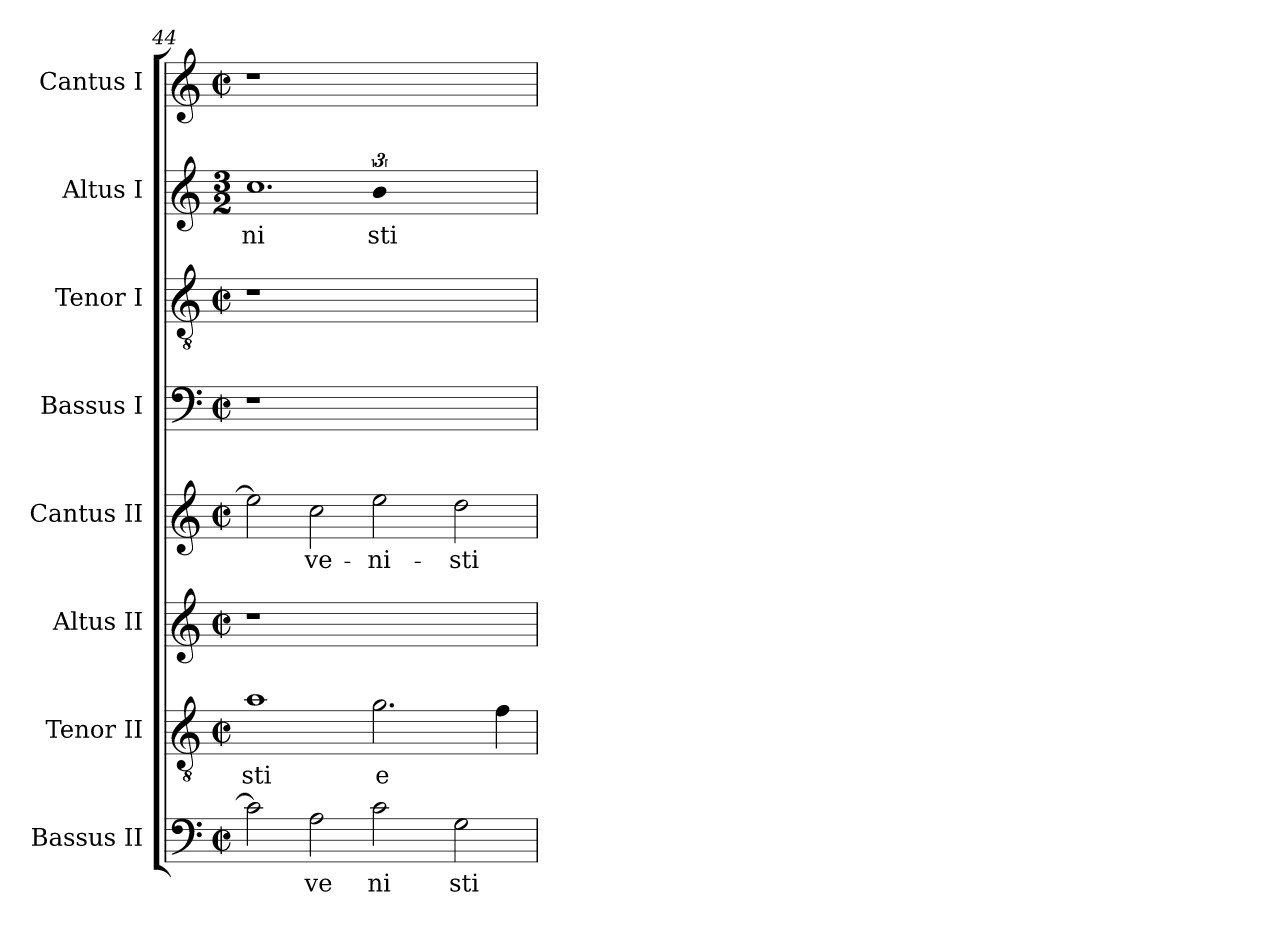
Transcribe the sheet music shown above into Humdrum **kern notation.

**kern	**text	**kern	**text	**kern	**kern	**text	**kern	**kern	**kern	**text	**kern
*part8	*part8	*part7	*part7	*part6	*part5	*part5	*part4	*part3	*part2	*part2	*part1
*staff8	*staff8	*staff7	*staff7	*staff6	*staff5	*staff5	*staff4	*staff3	*staff2	*staff2	*staff1
*I"Bassus II	*	*I"Tenor II	*	*I"Altus II	*I"Cantus II	*	*I"Bassus I	*I"Tenor I	*I"Altus I	*	*I"Cantus I
*clefF4	*	*clefGv2	*	*clefG2	*clefG2	*	*clefF4	*clefGv2	*clefG2	*	*clefG2
*M2/2	*	*M2/2	*	*M2/2	*M2/2	*	*M2/2	*M2/2	*M3/2	*	*M2/2
*met(c|)	*	*met(c|)	*	*met(c|)	*met(c|)	*	*met(c|)	*met(c|)	*	*	*met(c|)
=44	=44	=44	=44	=44	=44	=44	=44	=44	=44	=44	=44
!	!	!	!LO:LY:b:cj	!	!	!	!	!	!LO:N:vis=1.	!LO:LY:b:cj	!
2c\]	.	1a	sti	1r	2ee\]	.	1r	1r	1cc	ni	1r
!	!LO:LY:b:cj	!	!	!	!	!LO:LY:b:cj	!	!	!	!	!
2A\	ve	.	.	.	2cc\	-ve-	.	.	.	.	.
!	!LO:LY:b:cj	!	!LO:LY:b:cj	!	!	!LO:LY:b:cj	!	!	!LO:N:vis=2	!LO:LY:b:cj	!
2c\	ni	2.g\	e	1ryy	2ee\	-ni-	1ryy	1ryy	3b\	sti	1ryy
.	.	.	.	.	.	.	.	.	3%2ryy	.	.
!	!LO:LY:b:cj	!	!	!	!	!LO:LY:b:cj	!	!	!	!	!
2G\	sti	.	.	.	2dd\	-sti	.	.	.	.	.
.	.	4f\	.	.	.	.	.	.	.	.	.
=	=	=	=	=	=	=	=	=	=	=	=
*-	*-	*-	*-	*-	*-	*-	*-	*-	*-	*-	*-
